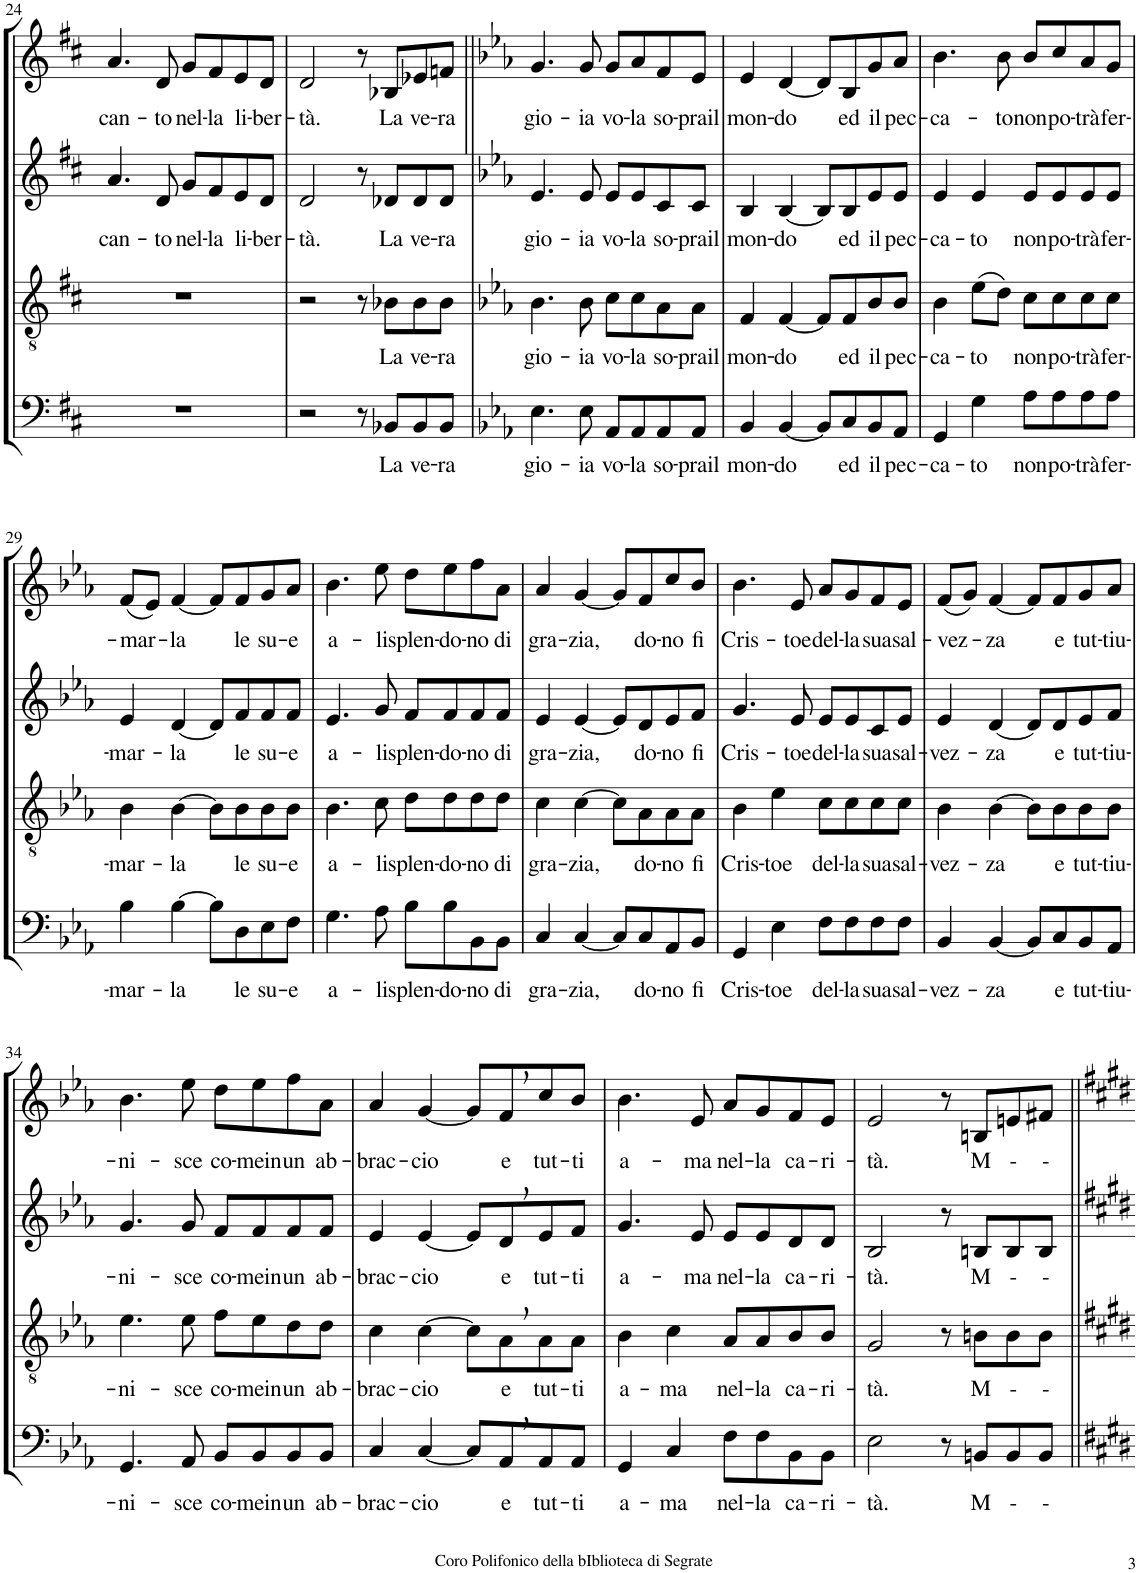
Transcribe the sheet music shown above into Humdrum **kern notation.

**kern	**text	**kern	**text	**kern	**text	**kern	**text
*part4	*part4	*part3	*part3	*part2	*part2	*part1	*part1
*staff4	*staff4	*staff3	*staff3	*staff2	*staff2	*staff1	*staff1
*I"Bassi	*	*I"Tenori	*	*I"Contralti	*	*I"Soprani	*
!!LO:PB:g=z
*clefF4	*	*clefGv2	*	*clefG2	*	*clefG2	*
*	*	*	*	*	*	*Trd1c2	*
*k[f#c#]	*	*k[f#c#]	*	*k[f#c#]	*	*k[f#c#]	*
*D:	*	*D:	*	*D:	*	*D:	*
*M4/4	*	*M4/4	*	*M4/4	*	*M4/4	*
*met(c)	*	*met(c)	*	*met(c)	*	*met(c)	*
=24	=24	=24	=24	=24	=24	=24	=24
!	!	!	!	!	!LO:LY:b	!	!LO:LY:b
1r	.	1r	.	4.a/	can-	4.a/	can-
!	!	!	!	!	!LO:LY:b	!	!LO:LY:b
.	.	.	.	8d/	-to	8d/	-to
!	!	!	!	!	!LO:LY:b	!	!LO:LY:b
.	.	.	.	8g/L	nel-	8g/L	nel-
!	!	!	!	!	!LO:LY:b	!	!LO:LY:b
.	.	.	.	8f#/	-la	8f#/	-la
!	!	!	!	!	!LO:LY:b	!	!LO:LY:b
.	.	.	.	8e/	li-	8e/	li-
!	!	!	!	!	!LO:LY:b	!	!LO:LY:b
.	.	.	.	8d/J	-ber-	8d/J	-ber-
=25	=25	=25	=25	=25	=25	=25	=25
!	!	!	!	!	!LO:LY:b	!	!LO:LY:b
2r	.	2r	.	2d/	-tà.	2d/	-tà.
8r	.	8r	.	8r	.	8r	.
!	!LO:LY:b	!	!LO:LY:b	!	!LO:LY:b	!	!LO:LY:b
8BB-X/L	La	8B-X\L	La	8d-X/L	La	8B-X/L	La
!	!LO:LY:b	!	!LO:LY:b	!	!LO:LY:b	!	!LO:LY:b
8BB-/	ve-	8B-\	ve-	8d-/	ve-	8e-X/	ve-
!	!LO:LY:b	!	!LO:LY:b	!	!LO:LY:b	!	!LO:LY:b
8BB-/J	-ra	8B-\J	-ra	8d-/J	-ra	8fn/J	-ra
=26||	=26||	=26||	=26||	=26||	=26||	=26||	=26||
*k[b-e-a-]	*	*k[b-e-a-]	*	*k[b-e-a-]	*	*k[b-e-a-]	*
*E-:	*	*E-:	*	*E-:	*	*E-:	*
!	!LO:LY:b	!	!LO:LY:b	!	!LO:LY:b	!	!LO:LY:b
4.E-\	gio-	4.B-\	gio-	4.e-/	gio-	4.g/	gio-
!	!LO:LY:b	!	!LO:LY:b	!	!LO:LY:b	!	!LO:LY:b
8E-\	-ia	8B-\	-ia	8e-/	-ia	8g/	-ia
!	!LO:LY:b	!	!LO:LY:b	!	!LO:LY:b	!	!LO:LY:b
8AA-/L	vo-	8c\L	vo-	8e-/L	vo-	8g/L	vo-
!	!LO:LY:b	!	!LO:LY:b	!	!LO:LY:b	!	!LO:LY:b
8AA-/	-la	8c\	-la	8e-/	-la	8a-/	-la
!	!LO:LY:b	!	!LO:LY:b	!	!LO:LY:b	!	!LO:LY:b
8AA-/	so-	8A-\	so-	8c/	so-	8f/	so-
!	!LO:LY:b	!	!LO:LY:b	!	!LO:LY:b	!	!LO:LY:b
8AA-/J	-prail	8A-\J	-prail	8c/J	-prail	8e-/J	-prail
=27	=27	=27	=27	=27	=27	=27	=27
!	!LO:LY:b	!	!LO:LY:b	!	!LO:LY:b	!	!LO:LY:b
4BB-/	mon-	4F/	mon-	4B-/	mon-	4e-/	mon-
!	!LO:LY:b	!	!LO:LY:b	!	!LO:LY:b	!	!LO:LY:b
[4BB-/	-do	[4F/	-do	[4B-/	-do	[4d/	-do
8BB-/L]	.	8F/L]	.	8B-/L]	.	8d/L]	.
!	!LO:LY:b	!	!LO:LY:b	!	!LO:LY:b	!	!LO:LY:b
8C/	ed	8F/	ed	8B-/	ed	8B-/	ed
!	!LO:LY:b	!	!LO:LY:b	!	!LO:LY:b	!	!LO:LY:b
8BB-/	il	8B-/	il	8e-/	il	8g/	il
!	!LO:LY:b	!	!LO:LY:b	!	!LO:LY:b	!	!LO:LY:b
8AA-/J	pec-	8B-/J	pec-	8e-/J	pec-	8a-/J	pec-
=28	=28	=28	=28	=28	=28	=28	=28
!	!LO:LY:b	!	!LO:LY:b	!	!LO:LY:b	!	!LO:LY:b
4GG/	-ca-	4B-\	-ca-	4e-/	-ca-	4.b-\	-ca-
!	!LO:LY:b	!	!LO:LY:b	!	!LO:LY:b	!	!
4G\	-to	(8e-\L	-to	4e-/	-to	.	.
!	!	!	!	!	!	!	!LO:LY:b
.	.	8d\J)	.	.	.	8b-\	-to
!	!LO:LY:b	!	!LO:LY:b	!	!LO:LY:b	!	!LO:LY:b
8A-\L	non	8c\L	non	8e-/L	non	8b-/L	non
!	!LO:LY:b	!	!LO:LY:b	!	!LO:LY:b	!	!LO:LY:b
8A-\	po-	8c\	po-	8e-/	po-	8cc/	po-
!	!LO:LY:b	!	!LO:LY:b	!	!LO:LY:b	!	!LO:LY:b
8A-\	-trà	8c\	-trà	8e-/	-trà	8a-/	-trà
!	!LO:LY:b	!	!LO:LY:b	!	!LO:LY:b	!	!LO:LY:b
8A-\J	fer-	8c\J	fer-	8e-/J	fer-	8g/J	fer-
!!LO:LB:g=z
=29	=29	=29	=29	=29	=29	=29	=29
!	!LO:LY:b	!	!LO:LY:b	!	!LO:LY:b	!	!LO:LY:b
4B-\	-mar-	4B-\	-mar-	4e-/	-mar-	(8f/L	-mar-
.	.	.	.	.	.	8e-/J)	.
!	!LO:LY:b	!	!LO:LY:b	!	!LO:LY:b	!	!LO:LY:b
[4B-\	-la	[4B-\	-la	[4d/	-la	[4f/	-la
8B-\L]	.	8B-\L]	.	8d/L]	.	8f/L]	.
!	!LO:LY:b	!	!LO:LY:b	!	!LO:LY:b	!	!LO:LY:b
8D\	le	8B-\	le	8f/	le	8f/	le
!	!LO:LY:b	!	!LO:LY:b	!	!LO:LY:b	!	!LO:LY:b
8E-\	su-	8B-\	su-	8f/	su-	8g/	su-
!	!LO:LY:b	!	!LO:LY:b	!	!LO:LY:b	!	!LO:LY:b
8F\J	-e	8B-\J	-e	8f/J	-e	8a-/J	-e
=30	=30	=30	=30	=30	=30	=30	=30
!	!LO:LY:b	!	!LO:LY:b	!	!LO:LY:b	!	!LO:LY:b
4.G\	a-	4.B-\	a-	4.e-/	a-	4.b-\	a-
!	!LO:LY:b	!	!LO:LY:b	!	!LO:LY:b	!	!LO:LY:b
8A-\	-li	8c\	-li	8g/	-li	8ee-\	-li
!	!LO:LY:b	!	!LO:LY:b	!	!LO:LY:b	!	!LO:LY:b
8B-\L	splen-	8d\L	splen-	8f/L	splen-	8dd\L	splen-
!	!LO:LY:b	!	!LO:LY:b	!	!LO:LY:b	!	!LO:LY:b
8B-\	-do-	8d\	-do-	8f/	-do-	8ee-\	-do-
!	!LO:LY:b	!	!LO:LY:b	!	!LO:LY:b	!	!LO:LY:b
8BB-\	-no	8d\	-no	8f/	-no	8ff\	-no
!	!LO:LY:b	!	!LO:LY:b	!	!LO:LY:b	!	!LO:LY:b
8BB-\J	di	8d\J	di	8f/J	di	8a-\J	di
=31	=31	=31	=31	=31	=31	=31	=31
!	!LO:LY:b	!	!LO:LY:b	!	!LO:LY:b	!	!LO:LY:b
4C/	gra-	4c\	gra-	4e-/	gra-	4a-/	gra-
!	!LO:LY:b	!	!LO:LY:b	!	!LO:LY:b	!	!LO:LY:b
[4C/	-zia,	[4c\	-zia,	[4e-/	-zia,	[4g/	-zia,
8C/L]	.	8c\L]	.	8e-/L]	.	8g/L]	.
!	!LO:LY:b	!	!LO:LY:b	!	!LO:LY:b	!	!LO:LY:b
8C/	do-	8A-\	do-	8d/	do-	8f/	do-
!	!LO:LY:b	!	!LO:LY:b	!	!LO:LY:b	!	!LO:LY:b
8AA-/	-no	8A-\	-no	8e-/	-no	8cc/	-no
!	!LO:LY:b	!	!LO:LY:b	!	!LO:LY:b	!	!LO:LY:b
8BB-/J	fi	8A-\J	fi	8f/J	fi	8b-/J	fi
=32	=32	=32	=32	=32	=32	=32	=32
!	!LO:LY:b	!	!LO:LY:b	!	!LO:LY:b	!	!LO:LY:b
4GG/	Cris-	4B-\	Cris-	4.g/	Cris-	4.b-\	Cris-
!	!LO:LY:b	!	!LO:LY:b	!	!	!	!
4E-\	-toe	4e-\	-toe	.	.	.	.
!	!	!	!	!	!LO:LY:b	!	!LO:LY:b
.	.	.	.	8e-/	-toe	8e-/	-toe
!	!LO:LY:b	!	!LO:LY:b	!	!LO:LY:b	!	!LO:LY:b
8F\L	del-	8c\L	del-	8e-/L	del-	8a-/L	del-
!	!LO:LY:b	!	!LO:LY:b	!	!LO:LY:b	!	!LO:LY:b
8F\	-la	8c\	-la	8e-/	-la	8g/	-la
!	!LO:LY:b	!	!LO:LY:b	!	!LO:LY:b	!	!LO:LY:b
8F\	sua	8c\	sua	8c/	sua	8f/	sua
!	!LO:LY:b	!	!LO:LY:b	!	!LO:LY:b	!	!LO:LY:b
8F\J	sal-	8c\J	sal-	8e-/J	sal-	8e-/J	sal-
=33	=33	=33	=33	=33	=33	=33	=33
!	!LO:LY:b	!	!LO:LY:b	!	!LO:LY:b	!	!LO:LY:b
4BB-/	-vez-	4B-\	-vez-	4e-/	-vez-	(8f/L	-vez-
.	.	.	.	.	.	8g/J)	.
!	!LO:LY:b	!	!LO:LY:b	!	!LO:LY:b	!	!LO:LY:b
[4BB-/	-za	[4B-\	-za	[4d/	-za	[4f/	-za
8BB-/L]	.	8B-\L]	.	8d/L]	.	8f/L]	.
!	!LO:LY:b	!	!LO:LY:b	!	!LO:LY:b	!	!LO:LY:b
8C/	e	8B-\	e	8d/	e	8f/	e
!	!LO:LY:b	!	!LO:LY:b	!	!LO:LY:b	!	!LO:LY:b
8BB-/	tut-	8B-\	tut-	8e-/	tut-	8g/	tut-
!	!LO:LY:b	!	!LO:LY:b	!	!LO:LY:b	!	!LO:LY:b
8AA-/J	-tiu-	8B-\J	-tiu-	8f/J	-tiu-	8a-/J	-tiu-
!!LO:LB:g=z
=34	=34	=34	=34	=34	=34	=34	=34
!	!LO:LY:b	!	!LO:LY:b	!	!LO:LY:b	!	!LO:LY:b
4.GG/	-ni-	4.e-\	-ni-	4.g/	-ni-	4.b-\	-ni-
!	!LO:LY:b	!	!LO:LY:b	!	!LO:LY:b	!	!LO:LY:b
8AA-/	-sce	8e-\	-sce	8g/	-sce	8ee-\	-sce
!	!LO:LY:b	!	!LO:LY:b	!	!LO:LY:b	!	!LO:LY:b
8BB-/L	co-	8f\L	co-	8f/L	co-	8dd\L	co-
!	!LO:LY:b	!	!LO:LY:b	!	!LO:LY:b	!	!LO:LY:b
8BB-/	-mein	8e-\	-mein	8f/	-mein	8ee-\	-mein
!	!LO:LY:b	!	!LO:LY:b	!	!LO:LY:b	!	!LO:LY:b
8BB-/	un	8d\	un	8f/	un	8ff\	un
!	!LO:LY:b	!	!LO:LY:b	!	!LO:LY:b	!	!LO:LY:b
8BB-/J	ab-	8d\J	ab-	8f/J	ab-	8a-\J	ab-
=35	=35	=35	=35	=35	=35	=35	=35
!	!LO:LY:b	!	!LO:LY:b	!	!LO:LY:b	!	!LO:LY:b
4C/	-brac-	4c\	-brac-	4e-/	-brac-	4a-/	-brac-
!	!LO:LY:b	!	!LO:LY:b	!	!LO:LY:b	!	!LO:LY:b
[4C/	-cio	[4c\	-cio	[4e-/	-cio	[4g/	-cio
8C/L]	.	8c\L]	.	8e-/L]	.	8g/L]	.
!	!LO:LY:b	!	!LO:LY:b	!	!LO:LY:b	!	!LO:LY:b
8AA-,/	e	8A-,\	e	8d,/	e	8f,/	e
!	!LO:LY:b	!	!LO:LY:b	!	!LO:LY:b	!	!LO:LY:b
8AA-/	tut-	8A-\	tut-	8e-/	tut-	8cc/	tut-
!	!LO:LY:b	!	!LO:LY:b	!	!LO:LY:b	!	!LO:LY:b
8AA-/J	-ti	8A-\J	-ti	8f/J	-ti	8b-/J	-ti
=36	=36	=36	=36	=36	=36	=36	=36
!	!LO:LY:b	!	!LO:LY:b	!	!LO:LY:b	!	!LO:LY:b
4GG/	a-	4B-\	a-	4.g/	a-	4.b-\	a-
!	!LO:LY:b	!	!LO:LY:b	!	!	!	!
4C/	-ma	4c\	-ma	.	.	.	.
!	!	!	!	!	!LO:LY:b	!	!LO:LY:b
.	.	.	.	8e-/	-ma	8e-/	-ma
!	!LO:LY:b	!	!LO:LY:b	!	!LO:LY:b	!	!LO:LY:b
8F\L	nel-	8A-/L	nel-	8e-/L	nel-	8a-/L	nel-
!	!LO:LY:b	!	!LO:LY:b	!	!LO:LY:b	!	!LO:LY:b
8F\	-la	8A-/	-la	8e-/	-la	8g/	-la
!	!LO:LY:b	!	!LO:LY:b	!	!LO:LY:b	!	!LO:LY:b
8BB-\	ca-	8B-/	ca-	8d/	ca-	8f/	ca-
!	!LO:LY:b	!	!LO:LY:b	!	!LO:LY:b	!	!LO:LY:b
8BB-\J	-ri-	8B-/J	-ri-	8d/J	-ri-	8e-/J	-ri-
=37	=37	=37	=37	=37	=37	=37	=37
!	!LO:LY:b	!	!LO:LY:b	!	!LO:LY:b	!	!LO:LY:b
2E-\	-tà.	2G/	-tà.	2B-/	-tà.	2e-/	-tà.
8r	.	8r	.	8r	.	8r	.
!	!LO:LY:b	!	!LO:LY:b	!	!LO:LY:b	!	!LO:LY:b
8BBn/L	M	8Bn\L	M	8Bn/L	M	8Bn/L	M
!	!LO:LY:b	!	!LO:LY:b	!	!LO:LY:b	!	!LO:LY:b
8BB/	-	8B\	-	8B/	-	8en/	-
!	!LO:LY:b	!	!LO:LY:b	!	!LO:LY:b	!	!LO:LY:b
8BB/J	-	8B\J	-	8B/J	-	8f#X/J	-
=||	=||	=||	=||	=||	=||	=||	=||
*-	*-	*-	*-	*-	*-	*-	*-
